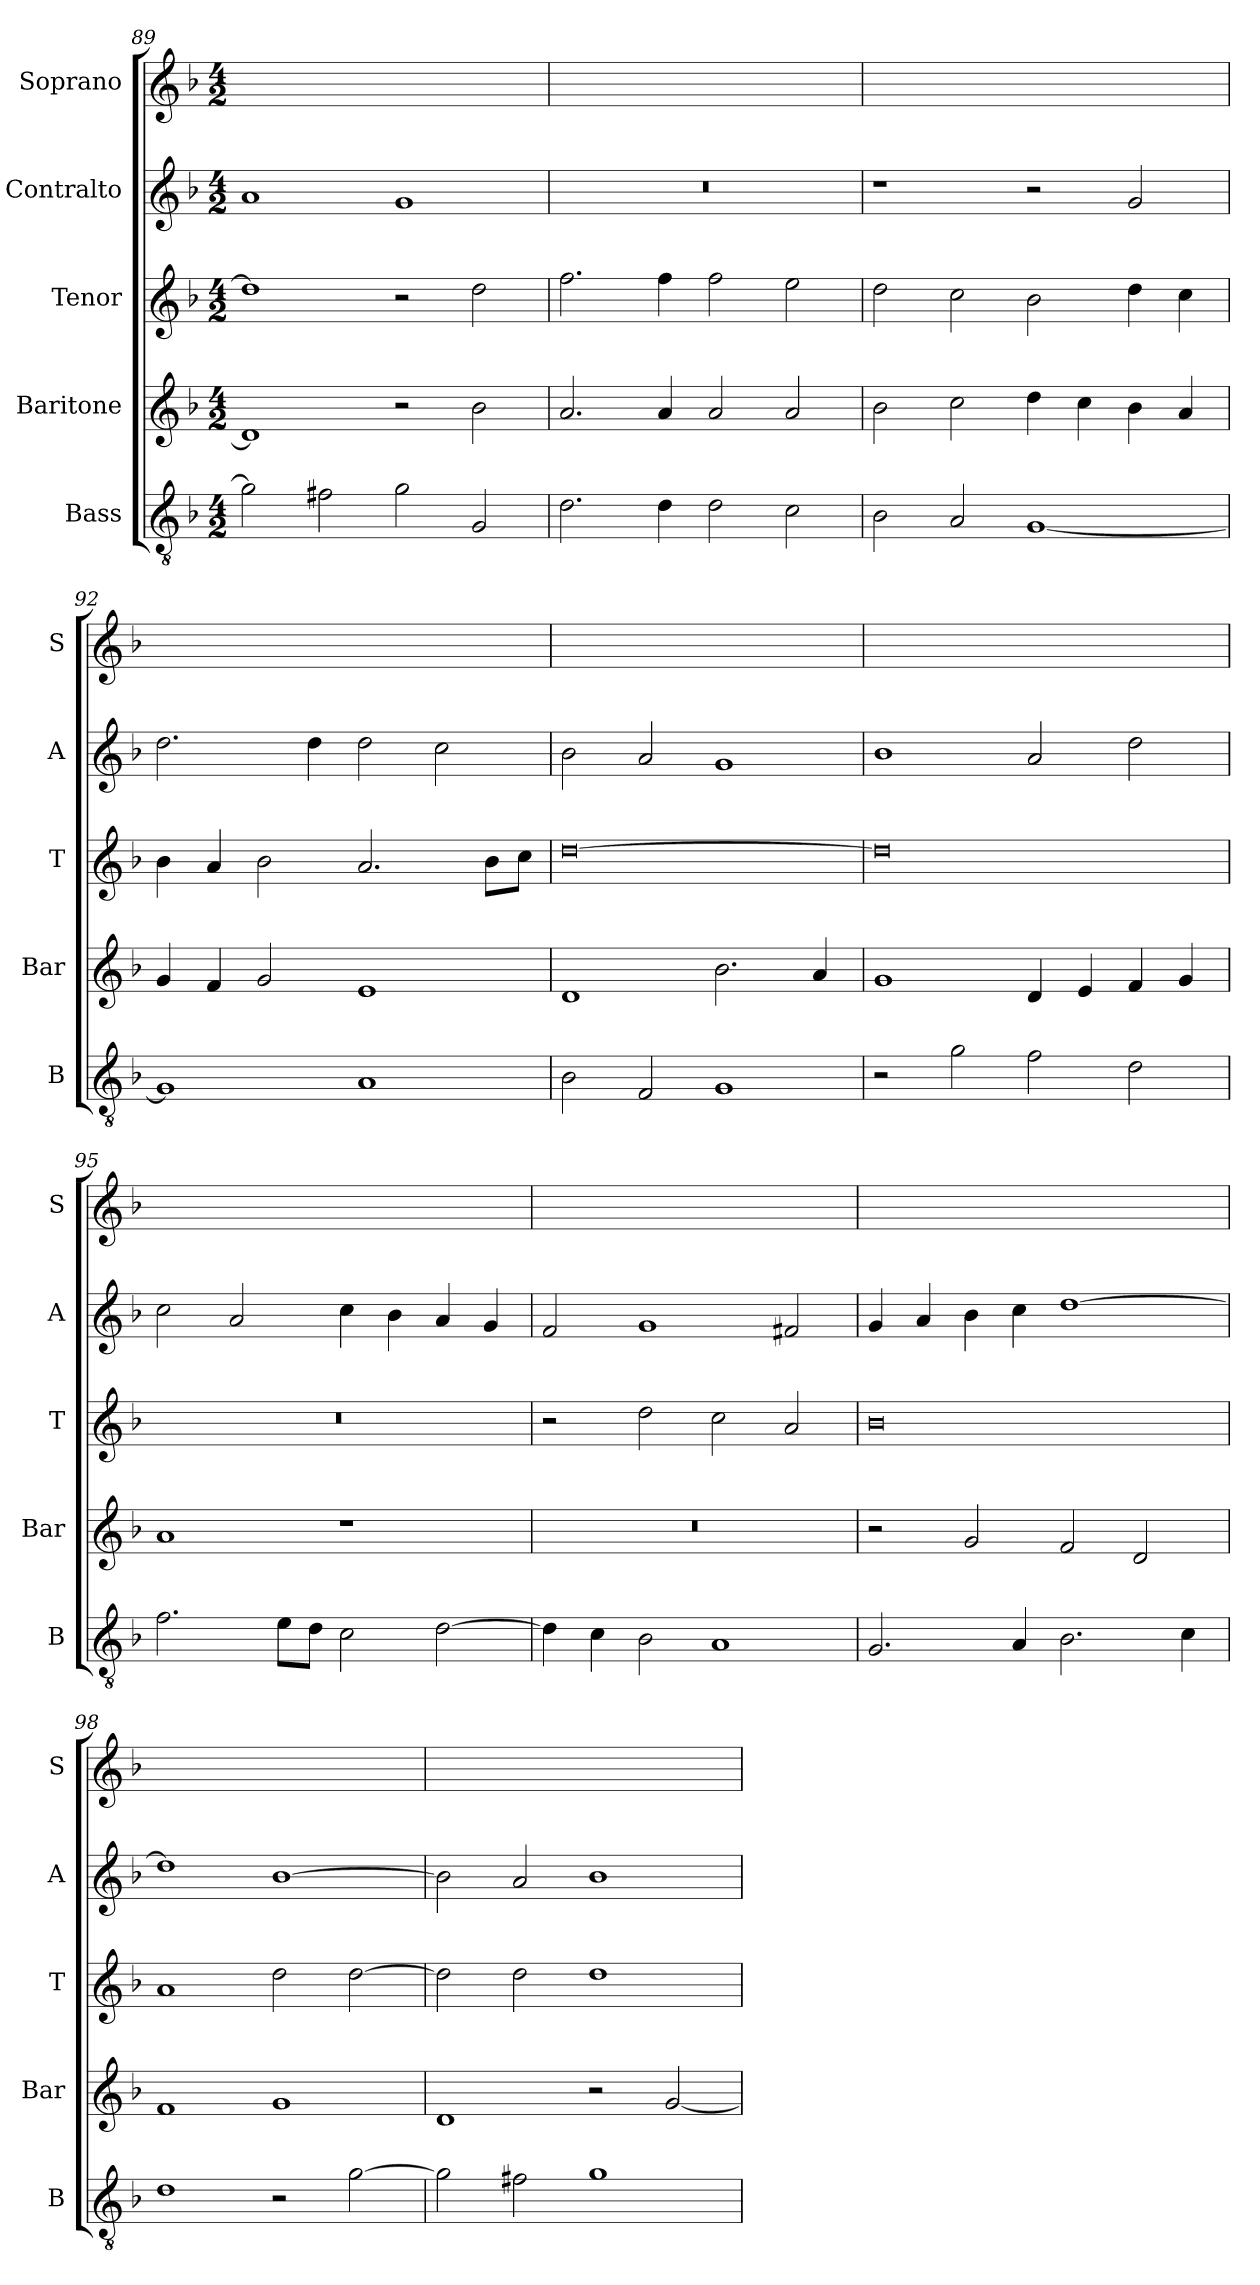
**kern	**kern	**kern	**kern	**kern
*part5	*part4	*part3	*part2	*part1
*staff5	*staff4	*staff3	*staff2	*staff1
*I"Bass	*I"Baritone	*I"Tenor	*I"Contralto	*I"Soprano
*I'B	*I'Bar	*I'T	*I'A	*I'S
*clefGv2	*clefG2	*clefG2	*clefG2	*clefG2
*k[b-]	*k[b-]	*k[b-]	*k[b-]	*k[b-]
*G:dor	*G:dor	*G:dor	*G:dor	*G:dor
*M4/2	*M4/2	*M4/2	*M4/2	*M4/2
=89	=89	=89	=89	=89
2g]	1d]	1dd]	1a	0ryy
2f#X	.	.	.	.
2g	2r	2r	1g	.
2G	2b-	2dd	.	.
=90	=90	=90	=90	=90
2.d	2.a	2.ff	0r	0ryy
4d	4a	4ff	.	.
2d	2a	2ff	.	.
2c	2a	2ee	.	.
=91	=91	=91	=91	=91
2B-	2b-	2dd	1r	0ryy
2A	2cc	2cc	.	.
[1G	4dd	2b-	2r	.
.	4cc	.	.	.
.	4b-	4dd	2g	.
.	4a	4cc	.	.
=92	=92	=92	=92	=92
1G]	4g	4b-	2.dd	0ryy
.	4f	4a	.	.
.	2g	2b-	.	.
.	.	.	4dd	.
1A	1e	2.a	2dd	.
.	.	.	2cc	.
.	.	8b-\L	.	.
.	.	8cc\J	.	.
=93	=93	=93	=93	=93
2B-	1d	[0dd	2b-	0ryy
2F	.	.	2a	.
1G	2.b-	.	1g	.
.	4a	.	.	.
=94	=94	=94	=94	=94
2r	1g	0dd]	1b-	0ryy
2g	.	.	.	.
2f	4d	.	2a	.
.	4e	.	.	.
2d	4f	.	2dd	.
.	4g	.	.	.
=95	=95	=95	=95	=95
2.f	1a	0r	2cc	0ryy
.	.	.	2a	.
8e\L	.	.	.	.
8d\J	.	.	.	.
2c	1r	.	4cc	.
.	.	.	4b-	.
[2d	.	.	4a	.
.	.	.	4g	.
=96	=96	=96	=96	=96
4d]	0r	2r	2f	0ryy
4c	.	.	.	.
2B-	.	2dd	1g	.
1A	.	2cc	.	.
.	.	2a	2f#X	.
=97	=97	=97	=97	=97
2.G	2r	0b-	4g	0ryy
.	.	.	4a	.
.	2g	.	4b-	.
4A	.	.	4cc	.
2.B-	2f	.	[1dd	.
.	2d	.	.	.
4c	.	.	.	.
=98	=98	=98	=98	=98
1d	1f	1a	1dd]	0ryy
2r	1g	2dd	[1b-	.
[2g	.	[2dd	.	.
=99	=99	=99	=99	=99
2g]	1d	2dd]	2b-]	0ryy
2f#X	.	2dd	2a	.
1g	2r	1dd	1b-	.
.	[2g	.	.	.
=	=	=	=	=
*-	*-	*-	*-	*-
